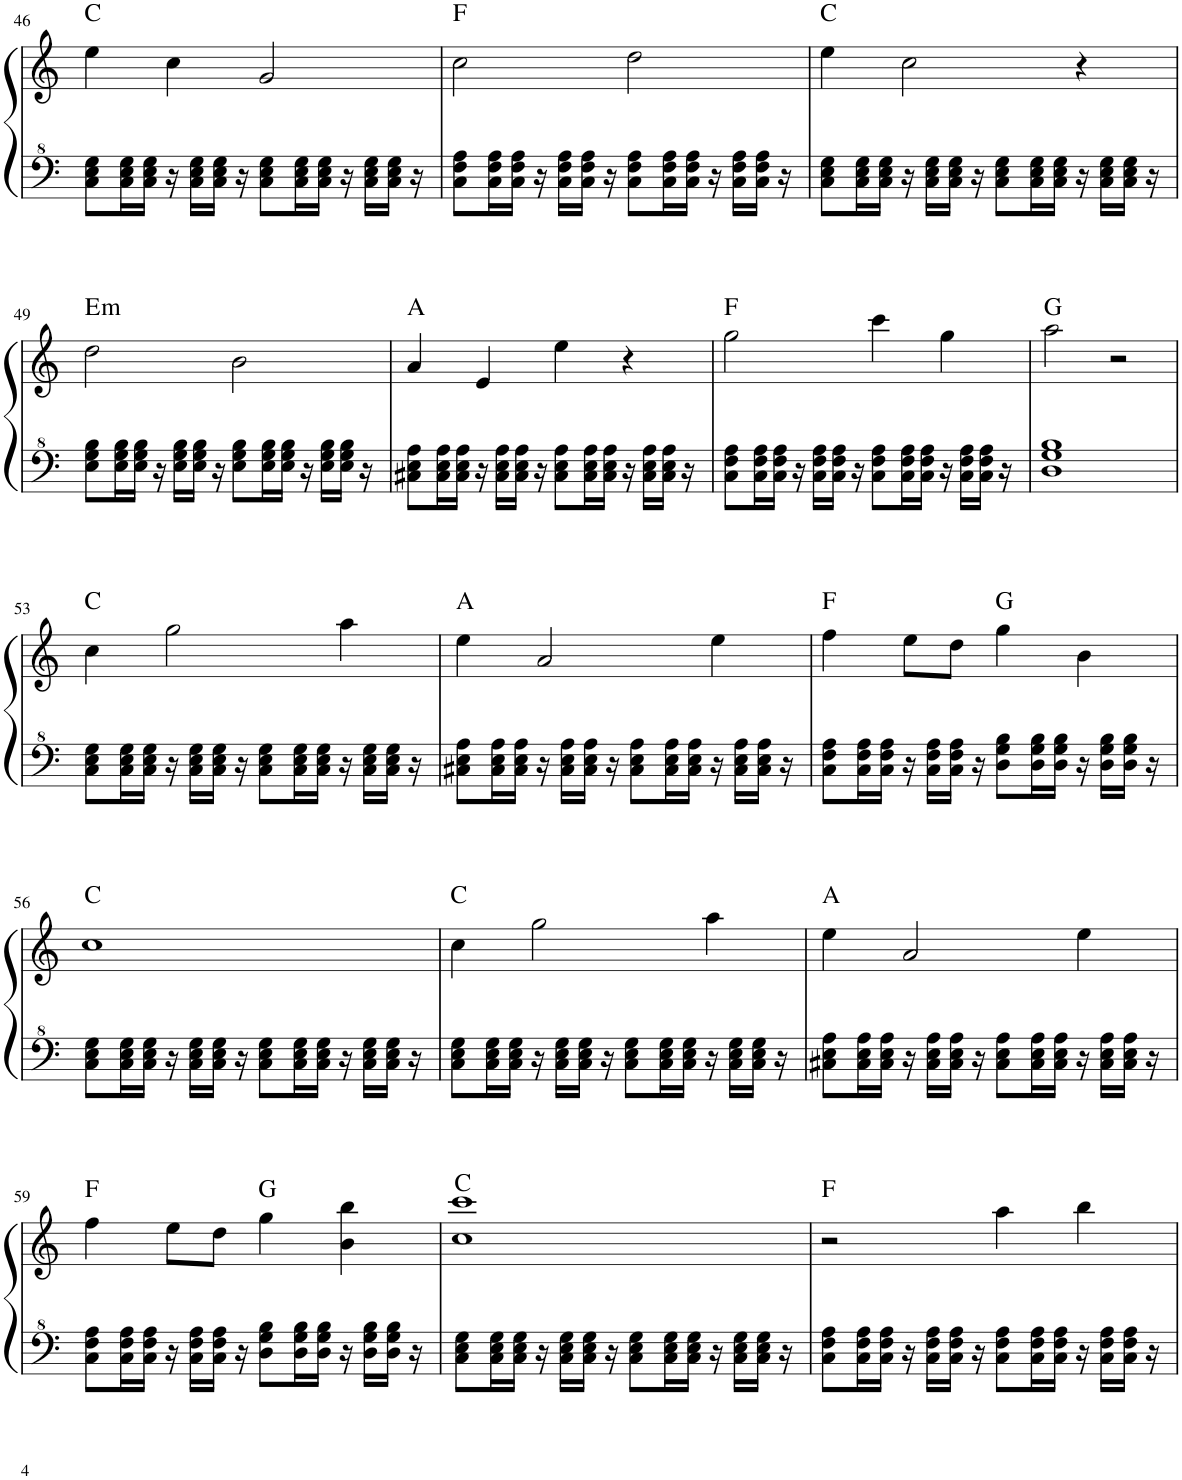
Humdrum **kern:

**kern	**kern	**harte
*part1	*part1	*part1
*staff2	*staff1	*
*I"Piano	*	*
*I'Pno.	*	*
!!LO:PB:g=z
*clefF^4	*clefG2	*
*k[]	*k[]	*
*M4/4	*M4/4	*
=46	=46	=46
8c\ 8e\ 8g\L	4ee\	C:maj
16c\ 16e\ 16g\L	.	.
16c\ 16e\ 16g\JJ	.	.
16r	4cc\	.
16c\ 16e\ 16g\LL	.	.
16c\ 16e\ 16g\JJ	.	.
16r	.	.
8c\ 8e\ 8g\L	2g/	.
16c\ 16e\ 16g\L	.	.
16c\ 16e\ 16g\JJ	.	.
16r	.	.
16c\ 16e\ 16g\LL	.	.
16c\ 16e\ 16g\JJ	.	.
16r	.	.
=47	=47	=47
8c\ 8f\ 8a\L	2cc\	F:maj
16c\ 16f\ 16a\L	.	.
16c\ 16f\ 16a\JJ	.	.
16r	.	.
16c\ 16f\ 16a\LL	.	.
16c\ 16f\ 16a\JJ	.	.
16r	.	.
8c\ 8f\ 8a\L	2dd\	.
16c\ 16f\ 16a\L	.	.
16c\ 16f\ 16a\JJ	.	.
16r	.	.
16c\ 16f\ 16a\LL	.	.
16c\ 16f\ 16a\JJ	.	.
16r	.	.
=48	=48	=48
8c\ 8e\ 8g\L	4ee\	C:maj
16c\ 16e\ 16g\L	.	.
16c\ 16e\ 16g\JJ	.	.
16r	2cc\	.
16c\ 16e\ 16g\LL	.	.
16c\ 16e\ 16g\JJ	.	.
16r	.	.
8c\ 8e\ 8g\L	.	.
16c\ 16e\ 16g\L	.	.
16c\ 16e\ 16g\JJ	.	.
16r	4r	.
16c\ 16e\ 16g\LL	.	.
16c\ 16e\ 16g\JJ	.	.
16r	.	.
!!LO:LB:g=z
=49	=49	=49
!	!	!LO:H:kt=m
8e\ 8g\ 8b\L	2dd\	E:min
16e\ 16g\ 16b\L	.	.
16e\ 16g\ 16b\JJ	.	.
16r	.	.
16e\ 16g\ 16b\LL	.	.
16e\ 16g\ 16b\JJ	.	.
16r	.	.
8e\ 8g\ 8b\L	2b\	.
16e\ 16g\ 16b\L	.	.
16e\ 16g\ 16b\JJ	.	.
16r	.	.
16e\ 16g\ 16b\LL	.	.
16e\ 16g\ 16b\JJ	.	.
16r	.	.
=50	=50	=50
8c#X\ 8e\ 8a\L	4a/	A:maj
16c#\ 16e\ 16a\L	.	.
16c#\ 16e\ 16a\JJ	.	.
16r	4e/	.
16c#\ 16e\ 16a\LL	.	.
16c#\ 16e\ 16a\JJ	.	.
16r	.	.
8c#\ 8e\ 8a\L	4ee\	.
16c#\ 16e\ 16a\L	.	.
16c#\ 16e\ 16a\JJ	.	.
16r	4r	.
16c#\ 16e\ 16a\LL	.	.
16c#\ 16e\ 16a\JJ	.	.
16r	.	.
=51	=51	=51
8c\ 8f\ 8a\L	2gg\	F:maj
16c\ 16f\ 16a\L	.	.
16c\ 16f\ 16a\JJ	.	.
16r	.	.
16c\ 16f\ 16a\LL	.	.
16c\ 16f\ 16a\JJ	.	.
16r	.	.
8c\ 8f\ 8a\L	4ccc\	.
16c\ 16f\ 16a\L	.	.
16c\ 16f\ 16a\JJ	.	.
16r	4gg\	.
16c\ 16f\ 16a\LL	.	.
16c\ 16f\ 16a\JJ	.	.
16r	.	.
=52	=52	=52
1d 1g 1b	2aa\	G:maj
.	2r	.
!!LO:LB:g=z
=53	=53	=53
8c\ 8e\ 8g\L	4cc\	C:maj
16c\ 16e\ 16g\L	.	.
16c\ 16e\ 16g\JJ	.	.
16r	2gg\	.
16c\ 16e\ 16g\LL	.	.
16c\ 16e\ 16g\JJ	.	.
16r	.	.
8c\ 8e\ 8g\L	.	.
16c\ 16e\ 16g\L	.	.
16c\ 16e\ 16g\JJ	.	.
16r	4aa\	.
16c\ 16e\ 16g\LL	.	.
16c\ 16e\ 16g\JJ	.	.
16r	.	.
=54	=54	=54
8c#X\ 8e\ 8a\L	4ee\	A:maj
16c#\ 16e\ 16a\L	.	.
16c#\ 16e\ 16a\JJ	.	.
16r	2a/	.
16c#\ 16e\ 16a\LL	.	.
16c#\ 16e\ 16a\JJ	.	.
16r	.	.
8c#\ 8e\ 8a\L	.	.
16c#\ 16e\ 16a\L	.	.
16c#\ 16e\ 16a\JJ	.	.
16r	4ee\	.
16c#\ 16e\ 16a\LL	.	.
16c#\ 16e\ 16a\JJ	.	.
16r	.	.
=55	=55	=55
8c\ 8f\ 8a\L	4ff\	F:maj
16c\ 16f\ 16a\L	.	.
16c\ 16f\ 16a\JJ	.	.
16r	8ee\L	.
16c\ 16f\ 16a\LL	.	.
16c\ 16f\ 16a\JJ	8dd\J	.
16r	.	.
8d\ 8g\ 8b\L	4gg\	G:maj
16d\ 16g\ 16b\L	.	.
16d\ 16g\ 16b\JJ	.	.
16r	4b\	.
16d\ 16g\ 16b\LL	.	.
16d\ 16g\ 16b\JJ	.	.
16r	.	.
!!LO:LB:g=z
=56	=56	=56
8c\ 8e\ 8g\L	1cc	C:maj
16c\ 16e\ 16g\L	.	.
16c\ 16e\ 16g\JJ	.	.
16r	.	.
16c\ 16e\ 16g\LL	.	.
16c\ 16e\ 16g\JJ	.	.
16r	.	.
8c\ 8e\ 8g\L	.	.
16c\ 16e\ 16g\L	.	.
16c\ 16e\ 16g\JJ	.	.
16r	.	.
16c\ 16e\ 16g\LL	.	.
16c\ 16e\ 16g\JJ	.	.
16r	.	.
=57	=57	=57
8c\ 8e\ 8g\L	4cc\	C:maj
16c\ 16e\ 16g\L	.	.
16c\ 16e\ 16g\JJ	.	.
16r	2gg\	.
16c\ 16e\ 16g\LL	.	.
16c\ 16e\ 16g\JJ	.	.
16r	.	.
8c\ 8e\ 8g\L	.	.
16c\ 16e\ 16g\L	.	.
16c\ 16e\ 16g\JJ	.	.
16r	4aa\	.
16c\ 16e\ 16g\LL	.	.
16c\ 16e\ 16g\JJ	.	.
16r	.	.
=58	=58	=58
8c#X\ 8e\ 8a\L	4ee\	A:maj
16c#\ 16e\ 16a\L	.	.
16c#\ 16e\ 16a\JJ	.	.
16r	2a/	.
16c#\ 16e\ 16a\LL	.	.
16c#\ 16e\ 16a\JJ	.	.
16r	.	.
8c#\ 8e\ 8a\L	.	.
16c#\ 16e\ 16a\L	.	.
16c#\ 16e\ 16a\JJ	.	.
16r	4ee\	.
16c#\ 16e\ 16a\LL	.	.
16c#\ 16e\ 16a\JJ	.	.
16r	.	.
!!LO:LB:g=z
=59	=59	=59
8c\ 8f\ 8a\L	4ff\	F:maj
16c\ 16f\ 16a\L	.	.
16c\ 16f\ 16a\JJ	.	.
16r	8ee\L	.
16c\ 16f\ 16a\LL	.	.
16c\ 16f\ 16a\JJ	8dd\J	.
16r	.	.
8d\ 8g\ 8b\L	4gg\	G:maj
16d\ 16g\ 16b\L	.	.
16d\ 16g\ 16b\JJ	.	.
16r	4b\ 4bb\	.
16d\ 16g\ 16b\LL	.	.
16d\ 16g\ 16b\JJ	.	.
16r	.	.
=60	=60	=60
8c\ 8e\ 8g\L	1cc 1ccc	C:maj
16c\ 16e\ 16g\L	.	.
16c\ 16e\ 16g\JJ	.	.
16r	.	.
16c\ 16e\ 16g\LL	.	.
16c\ 16e\ 16g\JJ	.	.
16r	.	.
8c\ 8e\ 8g\L	.	.
16c\ 16e\ 16g\L	.	.
16c\ 16e\ 16g\JJ	.	.
16r	.	.
16c\ 16e\ 16g\LL	.	.
16c\ 16e\ 16g\JJ	.	.
16r	.	.
=61	=61	=61
8c\ 8f\ 8a\L	2r	F:maj
16c\ 16f\ 16a\L	.	.
16c\ 16f\ 16a\JJ	.	.
16r	.	.
16c\ 16f\ 16a\LL	.	.
16c\ 16f\ 16a\JJ	.	.
16r	.	.
8c\ 8f\ 8a\L	4aa\	.
16c\ 16f\ 16a\L	.	.
16c\ 16f\ 16a\JJ	.	.
16r	4bb\	.
16c\ 16f\ 16a\LL	.	.
16c\ 16f\ 16a\JJ	.	.
16r	.	.
=	=	=
*-	*-	*-
